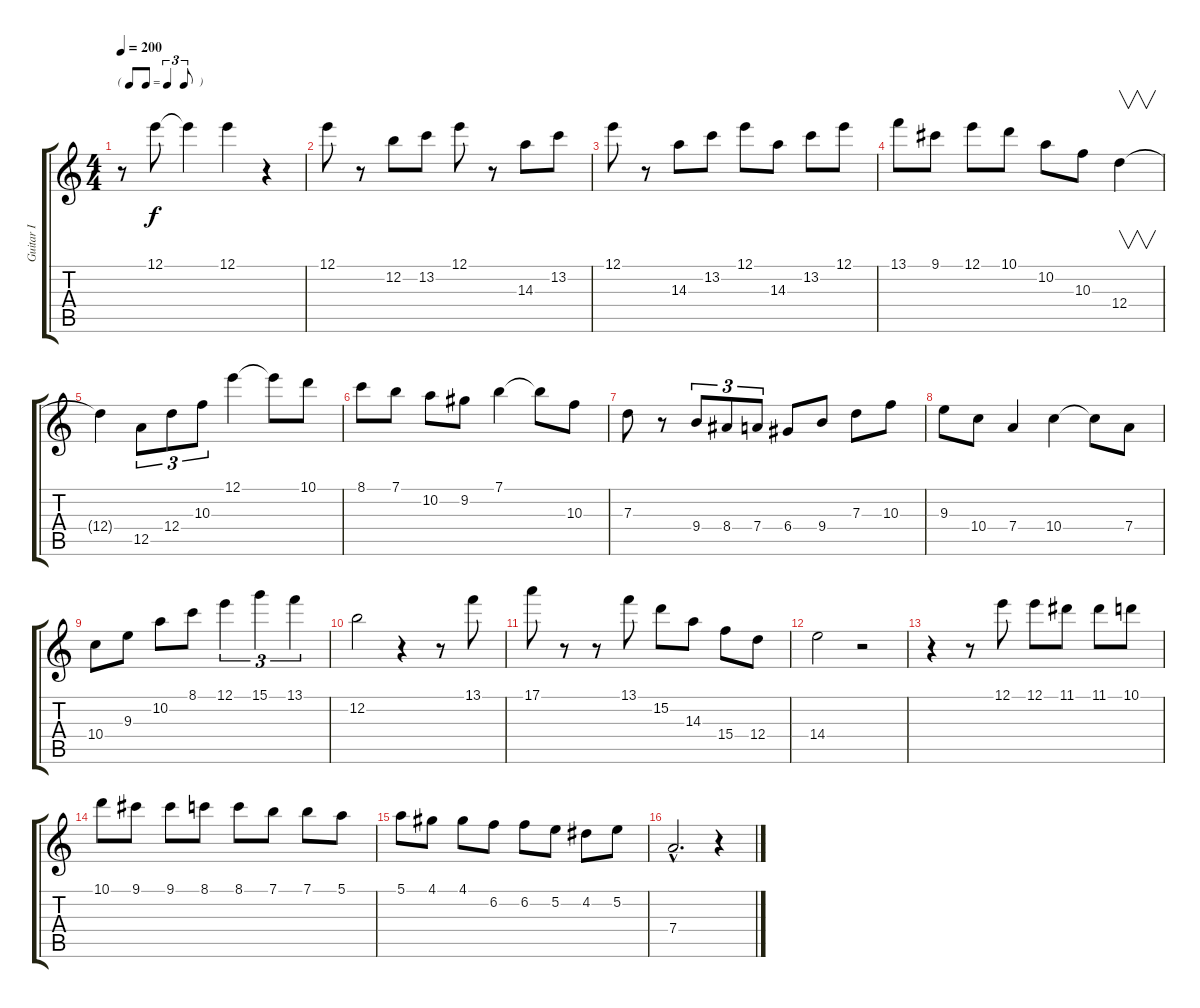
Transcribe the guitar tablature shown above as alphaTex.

\track ("Guitar I" "Guitar I") {instrument acousticguitarsteel}
\staff {score tabs}
\tuning (E4 B3 G3 D3 A2 E2) {hide}
\ts (4 4)
\tf triplet8th
\tempo 200
\clef g2
\ks c
r.8{dy f} 12.1.8 12.1{t}.4 12.1.4 r.4 |
12.1.8 r.8 12.2.8 13.2.8 12.1.8 r.8 14.3.8 13.2.8 |
12.1.8 r.8 14.3.8 13.2.8 12.1.8 14.3.8 13.2.8 12.1.8 |
13.1.8 9.1.8 12.1.8 10.1.8 10.2.8 10.3.8 12.4.4{v} |
12.4{t}.4 12.5.8{tu (3 2)} 12.4.8{tu (3 2)} 10.3.8{tu (3 2)} 12.1.4 12.1{t}.8 10.1.8 |
8.1.8 7.1.8 10.2.8 9.2.8 7.1.4 7.1{t}.8 10.3.8 |
7.3.8 r.8 9.4.8{tu (3 2)} 8.4.8{tu (3 2)} 7.4.8{tu (3 2)} 6.4.8 9.4.8 7.3.8 10.3.8 |
9.3.8 10.4.8 7.4.4 10.4.4 10.4{t}.8 7.4.8 |
10.4.8 9.3.8 10.2.8 8.1.8 12.1.4{tu (3 2)} 15.1.4{tu (3 2)} 13.1.4{tu (3 2)} |
12.2.2 r.4 r.8 13.1.8 |
17.1.8 r.8 r.8 13.1.8 15.2.8 14.3.8 15.4.8 12.4.8 |
14.4.2 r.2 |
r.4 r.8 12.1.8 12.1.8 11.1.8 11.1.8 10.1.8 |
10.1.8 9.1.8 9.1.8 8.1.8 8.1.8 7.1.8 7.1.8 5.1.8 |
5.1.8 4.1.8 4.1.8 6.2.8 6.2.8 5.2.8 4.2.8 5.2.8 |
7.4{hac}.2{d} r.4
